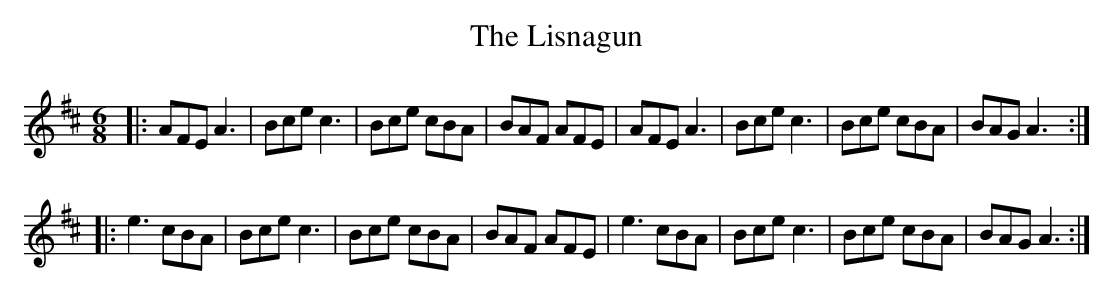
X:1
T: The Lisnagun
M: 6/8
L: 1/8
K: Amix
|:\
AFE A3 | Bce c3 | Bce cBA | BAF AFE |\
AFE A3 | Bce c3 | Bce cBA | BAG A3 :|
|:\
e3 cBA | Bce c3 | Bce cBA | BAF AFE |\
e3 cBA | Bce c3 | Bce cBA | BAG A3 :|
